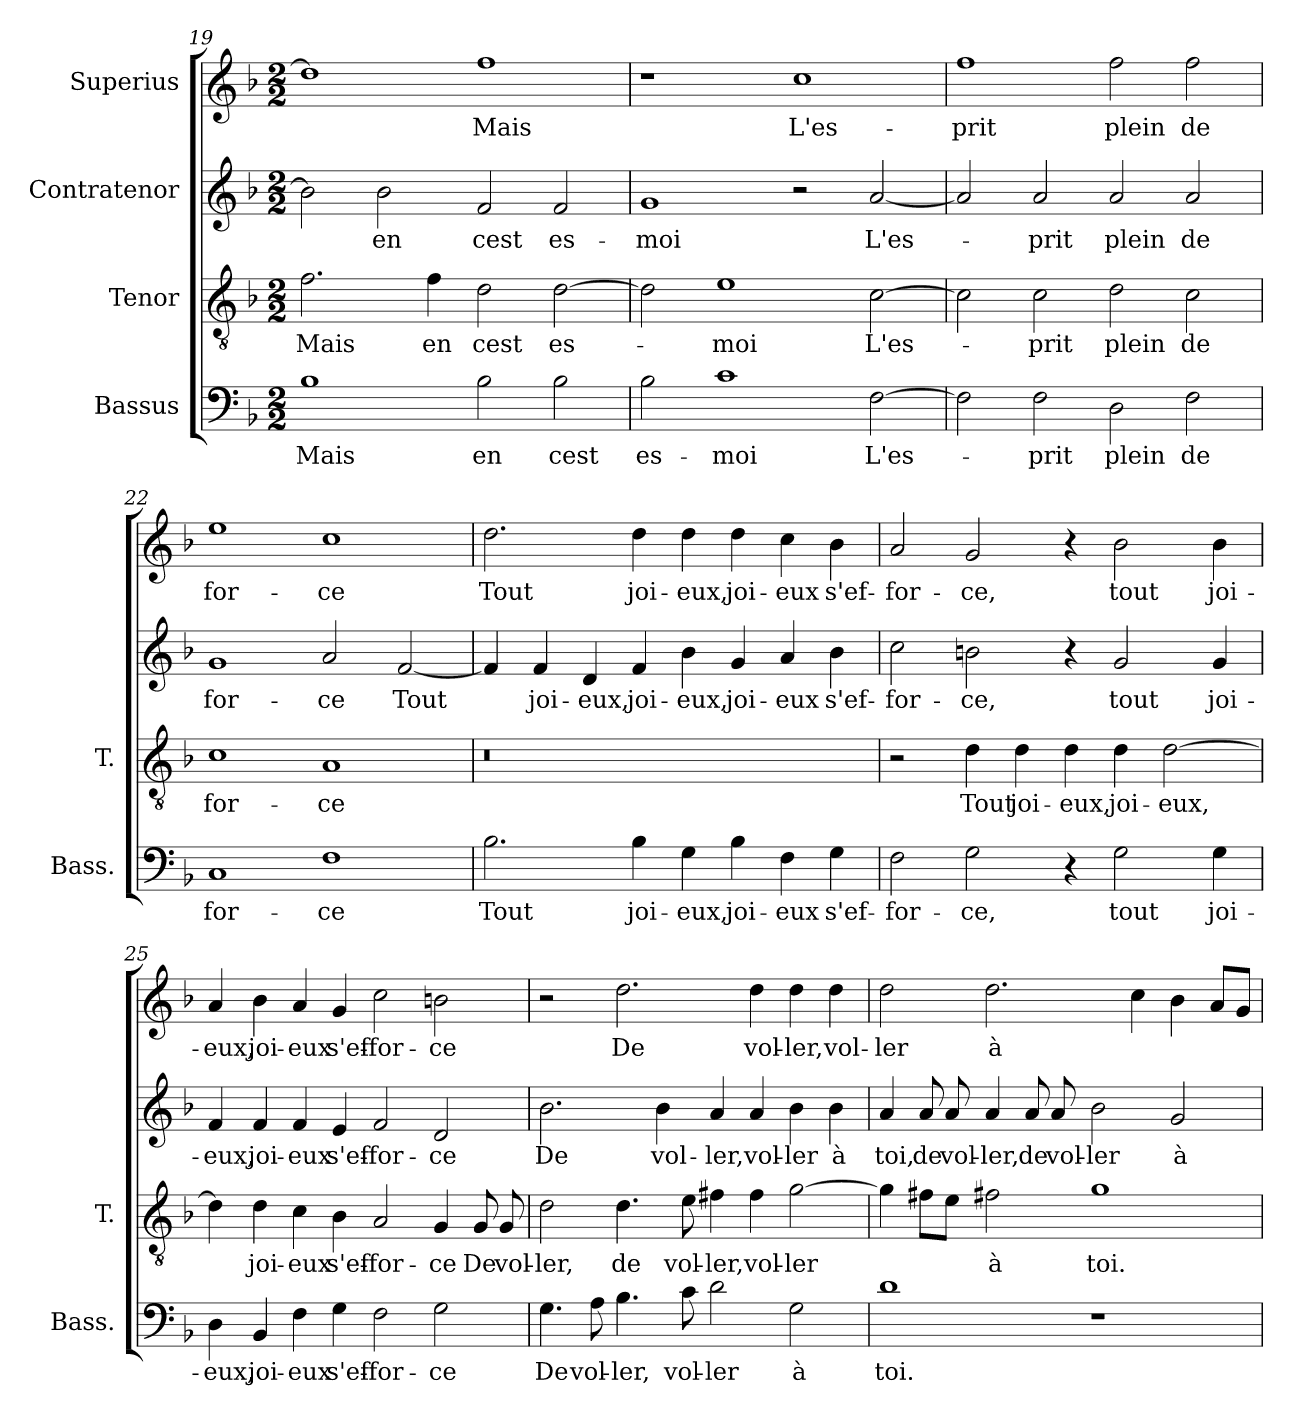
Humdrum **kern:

**kern	**text	**kern	**text	**kern	**text	**kern	**text
*part4	*part4	*part3	*part3	*part2	*part2	*part1	*part1
*staff4	*staff4	*staff3	*staff3	*staff2	*staff2	*staff1	*staff1
*I"Bassus	*	*I"Tenor	*	*I"Contratenor	*	*I"Superius	*
*I'Bass.	*	*I'T.	*	*	*	*	*
*clefF4	*	*clefGv2	*	*clefG2	*	*clefG2	*
*	*	*ITrd7c12	*	*	*	*	*
*k[b-]	*	*k[b-]	*	*k[b-]	*	*k[b-]	*
*F:	*	*F:	*	*F:	*	*F:	*
*M2/2	*	*M2/2	*	*M2/2	*	*M2/2	*
=19	=19	=19	=19	=19	=19	=19	=19
1B-\	Mais	2.F\	Mais	2b-\]	.	1dd\]	.
.	.	.	.	2b-\	en	.	.
.	.	4F\	en	.	.	.	.
2B-\	en	2D\	cest	2f/	cest	1ff\	Mais
2B-\	cest	[2D\	es-	2f/	es-	.	.
=20	=20	=20	=20	=20	=20	=20	=20
2B-\	es-	2D\]	.	1g/	-moi	1r	.
1c\	-moi	1E\	-moi	.	.	.	.
.	.	.	.	2r	.	1cc\	L'es-
[2F\	L'es-	[2C\	L'es-	[2a/	L'es-	.	.
=21	=21	=21	=21	=21	=21	=21	=21
2F\]	.	2C\]	.	2a/]	.	1ff\	-prit
2F\	-prit	2C\	-prit	2a/	-prit	.	.
2D\	plein	2D\	plein	2a/	plein	2ff\	plein
2F\	de	2C\	de	2a/	de	2ff\	de
!!LO:LB:g=z
=22	=22	=22	=22	=22	=22	=22	=22
1C/	for-	1C\	for-	1g/	for-	1ee\	for-
1F\	-ce	1AA/	-ce	2a/	-ce	1cc\	-ce
.	.	.	.	[2f/	Tout	.	.
=23	=23	=23	=23	=23	=23	=23	=23
!	!	!LO:N:vis=0	!	!	!	!	!
2.B-\	Tout	1r	.	4f/]	.	2.dd\	Tout
.	.	.	.	4f/	joi-	.	.
.	.	.	.	4d/	-eux,	.	.
4B-\	joi-	.	.	4f/	joi-	4dd\	joi-
4G\	-eux,	1ryy	.	4b-\	-eux,	4dd\	-eux,
4B-\	joi-	.	.	4g/	joi-	4dd\	joi-
4F\	-eux	.	.	4a/	-eux	4cc\	-eux
4G\	s'ef-	.	.	4b-\	s'ef-	4b-\	s'ef-
=24	=24	=24	=24	=24	=24	=24	=24
2F\	-for-	2r	.	2cc\	-for-	2a/	-for-
2G\	-ce,	4D\	Tout	2bn\	-ce,	2g/	-ce,
.	.	4D\	joi-	.	.	.	.
4r	.	4D\	-eux,	4r	.	4r	.
2G\	tout	4D\	joi-	2g/	tout	2b-\	tout
.	.	[2D\	-eux,	.	.	.	.
4G\	joi-	.	.	4g/	joi-	4b-\	joi-
=25	=25	=25	=25	=25	=25	=25	=25
4D\	-eux,	4D\]	.	4f/	-eux,	4a/	-eux,
4BB-/	joi-	4D\	joi-	4f/	joi-	4b-\	joi-
4F\	-eux	4C\	-eux	4f/	-eux	4a/	-eux
4G\	s'ef-	4BB-\	s'ef-	4e/	s'ef-	4g/	s'ef-
2F\	-for-	2AA/	-for-	2f/	-for-	2cc\	-for-
2G\	-ce	4GG/	-ce	2d/	-ce	2bn\	-ce
.	.	8GG/	De	.	.	.	.
.	.	8GG/	vol-	.	.	.	.
!!LO:PB:g=z
=26	=26	=26	=26	=26	=26	=26	=26
4.G\	De	2D\	-ler,	2.b-\	De	2r	.
8A\	vol-	.	.	.	.	.	.
4.B-\	-ler,	4.D\	de	.	.	2.dd\	De
.	.	.	.	4b-\	vol-	.	.
8c\	vol-	8E\	vol-	.	.	.	.
2d\	-ler	4F#X\	-ler,	4a/	-ler,	.	.
.	.	4F#\	vol-	4a/	vol-	4dd\	vol-
2G\	à	[2G\	-ler	4b-\	-ler	4dd\	-ler,
.	.	.	.	4b-\	à	4dd\	vol-
=27	=27	=27	=27	=27	=27	=27	=27
1d\	toi.	4G\]	.	4a/	toi,	2dd\	-ler
.	.	8F#X\L	.	8a/	de	.	.
.	.	8E\J	.	8a/	vol-	.	.
.	.	2F#X\	à	4a/	-ler,	2.dd\	à
.	.	.	.	8a/	de	.	.
.	.	.	.	8a/	vol-	.	.
1r	.	1G\	toi.	2b-\	-ler	.	.
.	.	.	.	.	.	4cc\	.
.	.	.	.	2g/	à	4b-\	.
.	.	.	.	.	.	8a/L	.
.	.	.	.	.	.	8g/J	.
=	=	=	=	=	=	=	=
*-	*-	*-	*-	*-	*-	*-	*-
